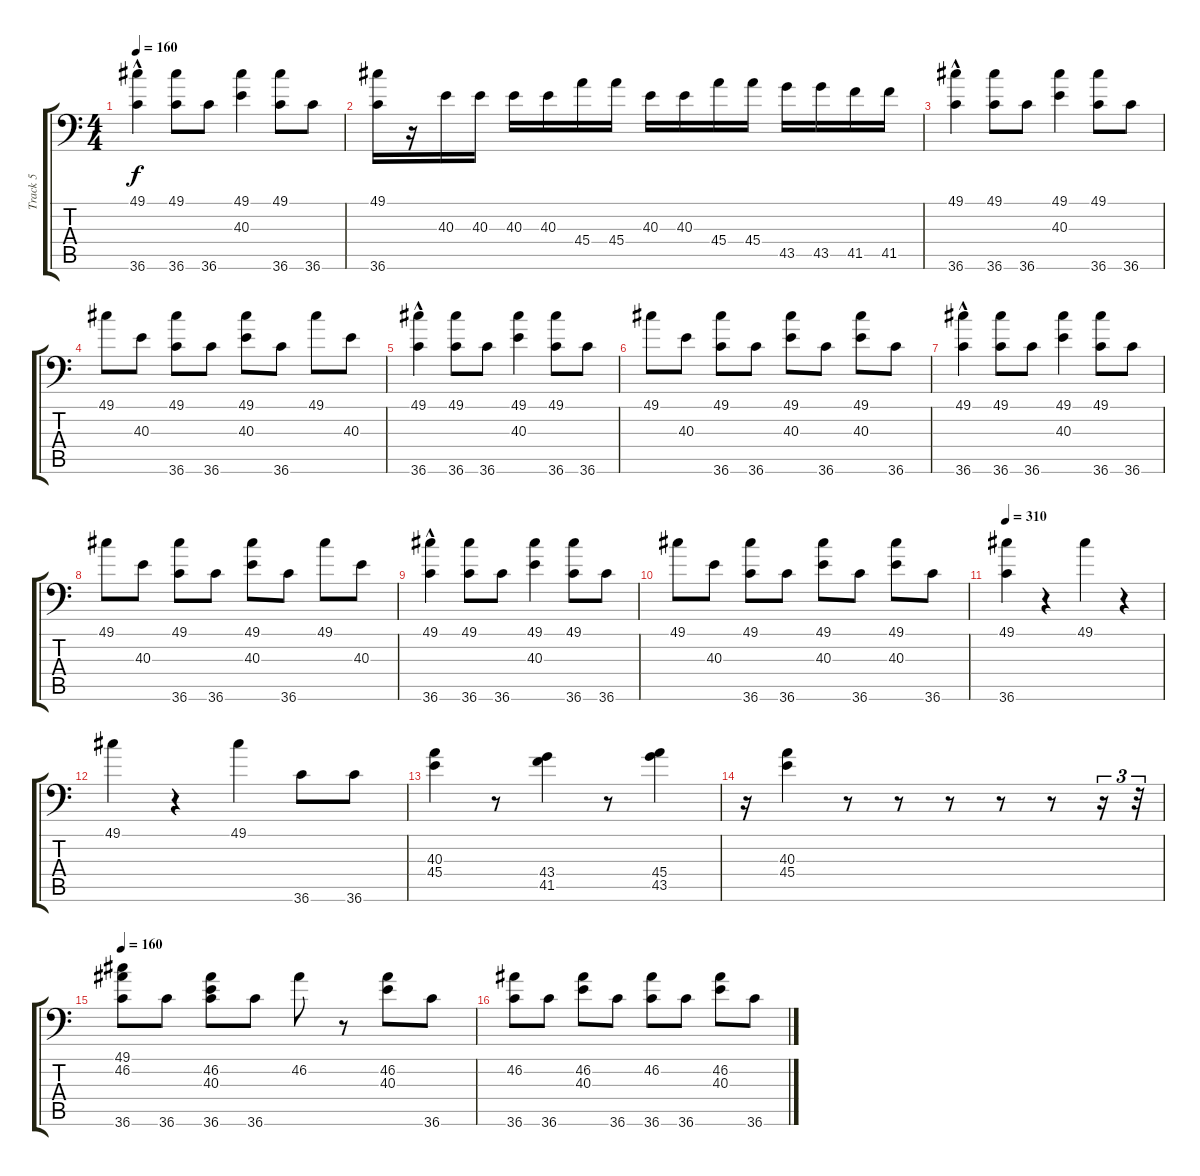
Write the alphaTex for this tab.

\track ("Track 5" "Track 5") {instrument acousticgrandpiano}
\staff {score tabs}
\tuning (C-1 C-1 C-1 C-1 C-1 C-1) {hide}
\ts (4 4)
\tempo 160
\clef f4
\ks c
(49.1{hac} 36.6).4{dy f} (49.1 36.6).8 36.6.8 (49.1 40.3).4 (49.1 36.6).8 36.6.8 |
(49.1 36.6).16 r.16 40.3.16 40.3.16 40.3.16 40.3.16 45.4.16 45.4.16 40.3.16 40.3.16 45.4.16 45.4.16 43.5.16 43.5.16 41.5.16 41.5.16 |
(49.1{hac} 36.6).4 (49.1 36.6).8 36.6.8 (49.1 40.3).4 (49.1 36.6).8 36.6.8 |
49.1.8 40.3.8 (49.1 36.6).8 36.6.8 (49.1 40.3).8 36.6.8 49.1.8 40.3.8 |
(49.1{hac} 36.6).4 (49.1 36.6).8 36.6.8 (49.1 40.3).4 (49.1 36.6).8 36.6.8 |
49.1.8 40.3.8 (49.1 36.6).8 36.6.8 (49.1 40.3).8 36.6.8 (49.1 40.3).8 36.6.8 |
(49.1{hac} 36.6).4 (49.1 36.6).8 36.6.8 (49.1 40.3).4 (49.1 36.6).8 36.6.8 |
49.1.8 40.3.8 (49.1 36.6).8 36.6.8 (49.1 40.3).8 36.6.8 49.1.8 40.3.8 |
(49.1{hac} 36.6).4 (49.1 36.6).8 36.6.8 (49.1 40.3).4 (49.1 36.6).8 36.6.8 |
49.1.8 40.3.8 (49.1 36.6).8 36.6.8 (49.1 40.3).8 36.6.8 (49.1 40.3).8 36.6.8 |
\tempo 310
(49.1 36.6).4 r.4 49.1.4 r.4 |
49.1.4 r.4 49.1.4 36.6.8 36.6.8 |
(40.3 45.4).4 r.8 (43.4 41.5).4 r.8 (45.4 43.5).4 |
r.16 (40.3 45.4).4 r.8 r.8 r.8 r.8 r.8 r.16{tu (3 2)} r.32{tu (3 2)} |
\tempo 160
(49.1 46.2 36.6).8 36.6.8 (46.2 40.3 36.6).8 36.6.8 46.2.8 r.8 (46.2 40.3).8 36.6.8 |
(46.2 36.6).8 36.6.8 (46.2 40.3).8 36.6.8 (46.2 36.6).8 36.6.8 (46.2 40.3).8 36.6.8
